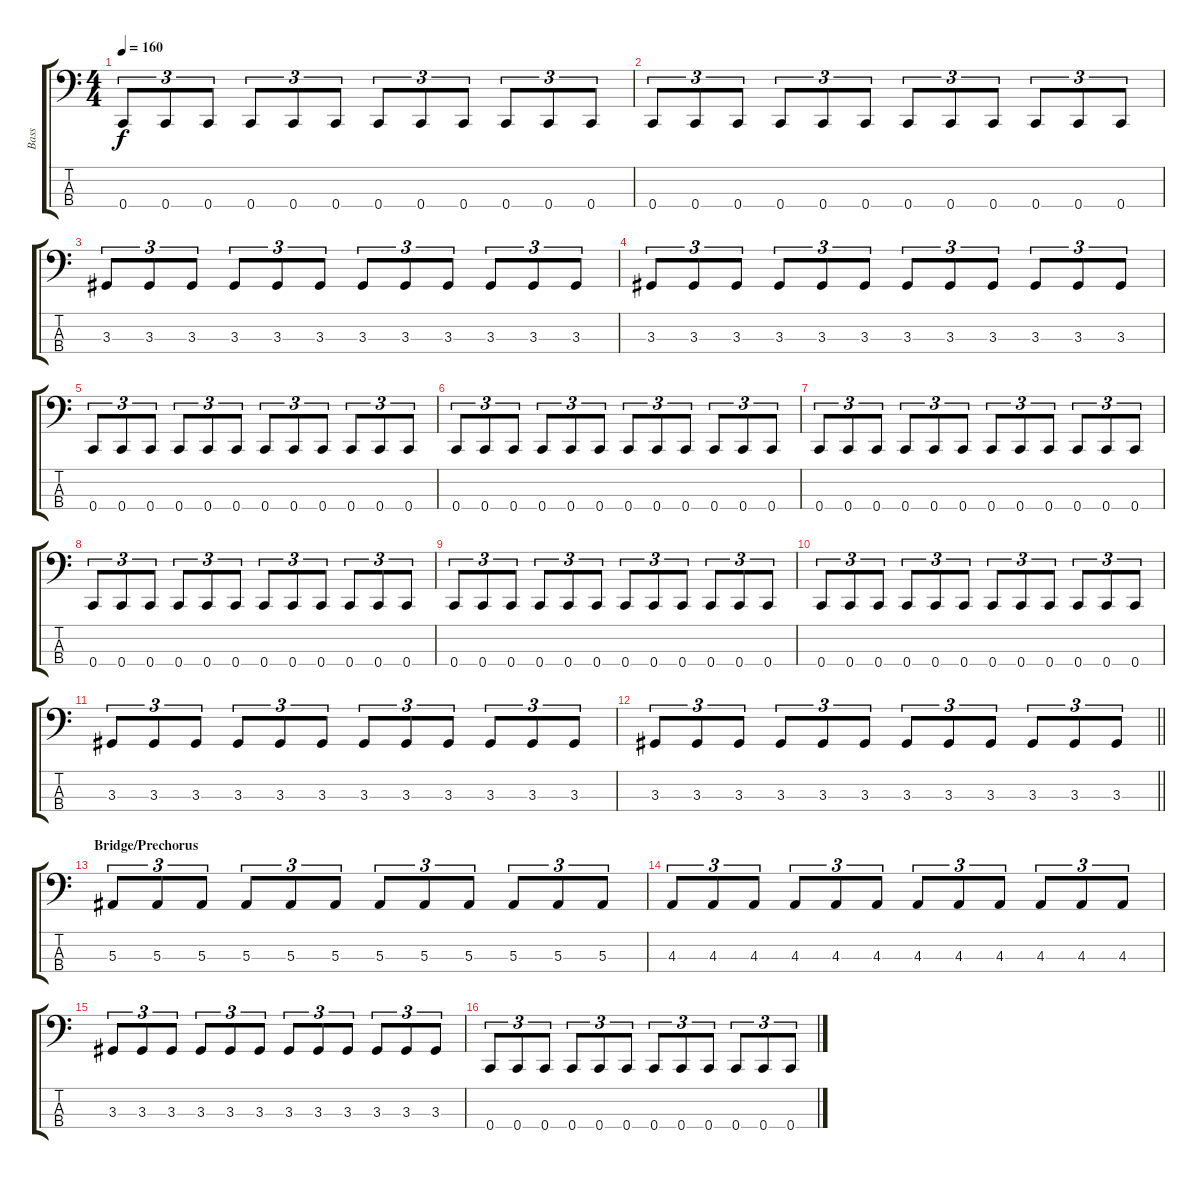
\track ("Bass" "Bass") {instrument electricbasspick}
\staff {score tabs}
\tuning (Eb2 Bb1 F1 C1) {hide}
\ts (4 4)
\tempo 160
\clef f4
\ks c
0.4.8{tu (3 2) dy f} 0.4.8{tu (3 2)} 0.4.8{tu (3 2)} 0.4.8{tu (3 2)} 0.4.8{tu (3 2)} 0.4.8{tu (3 2)} 0.4.8{tu (3 2)} 0.4.8{tu (3 2)} 0.4.8{tu (3 2)} 0.4.8{tu (3 2)} 0.4.8{tu (3 2)} 0.4.8{tu (3 2)} |
0.4.8{tu (3 2)} 0.4.8{tu (3 2)} 0.4.8{tu (3 2)} 0.4.8{tu (3 2)} 0.4.8{tu (3 2)} 0.4.8{tu (3 2)} 0.4.8{tu (3 2)} 0.4.8{tu (3 2)} 0.4.8{tu (3 2)} 0.4.8{tu (3 2)} 0.4.8{tu (3 2)} 0.4.8{tu (3 2)} |
3.3.8{tu (3 2)} 3.3.8{tu (3 2)} 3.3.8{tu (3 2)} 3.3.8{tu (3 2)} 3.3.8{tu (3 2)} 3.3.8{tu (3 2)} 3.3.8{tu (3 2)} 3.3.8{tu (3 2)} 3.3.8{tu (3 2)} 3.3.8{tu (3 2)} 3.3.8{tu (3 2)} 3.3.8{tu (3 2)} |
3.3.8{tu (3 2)} 3.3.8{tu (3 2)} 3.3.8{tu (3 2)} 3.3.8{tu (3 2)} 3.3.8{tu (3 2)} 3.3.8{tu (3 2)} 3.3.8{tu (3 2)} 3.3.8{tu (3 2)} 3.3.8{tu (3 2)} 3.3.8{tu (3 2)} 3.3.8{tu (3 2)} 3.3.8{tu (3 2)} |
0.4.8{tu (3 2)} 0.4.8{tu (3 2)} 0.4.8{tu (3 2)} 0.4.8{tu (3 2)} 0.4.8{tu (3 2)} 0.4.8{tu (3 2)} 0.4.8{tu (3 2)} 0.4.8{tu (3 2)} 0.4.8{tu (3 2)} 0.4.8{tu (3 2)} 0.4.8{tu (3 2)} 0.4.8{tu (3 2)} |
0.4.8{tu (3 2)} 0.4.8{tu (3 2)} 0.4.8{tu (3 2)} 0.4.8{tu (3 2)} 0.4.8{tu (3 2)} 0.4.8{tu (3 2)} 0.4.8{tu (3 2)} 0.4.8{tu (3 2)} 0.4.8{tu (3 2)} 0.4.8{tu (3 2)} 0.4.8{tu (3 2)} 0.4.8{tu (3 2)} |
0.4.8{tu (3 2)} 0.4.8{tu (3 2)} 0.4.8{tu (3 2)} 0.4.8{tu (3 2)} 0.4.8{tu (3 2)} 0.4.8{tu (3 2)} 0.4.8{tu (3 2)} 0.4.8{tu (3 2)} 0.4.8{tu (3 2)} 0.4.8{tu (3 2)} 0.4.8{tu (3 2)} 0.4.8{tu (3 2)} |
0.4.8{tu (3 2)} 0.4.8{tu (3 2)} 0.4.8{tu (3 2)} 0.4.8{tu (3 2)} 0.4.8{tu (3 2)} 0.4.8{tu (3 2)} 0.4.8{tu (3 2)} 0.4.8{tu (3 2)} 0.4.8{tu (3 2)} 0.4.8{tu (3 2)} 0.4.8{tu (3 2)} 0.4.8{tu (3 2)} |
0.4.8{tu (3 2)} 0.4.8{tu (3 2)} 0.4.8{tu (3 2)} 0.4.8{tu (3 2)} 0.4.8{tu (3 2)} 0.4.8{tu (3 2)} 0.4.8{tu (3 2)} 0.4.8{tu (3 2)} 0.4.8{tu (3 2)} 0.4.8{tu (3 2)} 0.4.8{tu (3 2)} 0.4.8{tu (3 2)} |
0.4.8{tu (3 2)} 0.4.8{tu (3 2)} 0.4.8{tu (3 2)} 0.4.8{tu (3 2)} 0.4.8{tu (3 2)} 0.4.8{tu (3 2)} 0.4.8{tu (3 2)} 0.4.8{tu (3 2)} 0.4.8{tu (3 2)} 0.4.8{tu (3 2)} 0.4.8{tu (3 2)} 0.4.8{tu (3 2)} |
3.3.8{tu (3 2)} 3.3.8{tu (3 2)} 3.3.8{tu (3 2)} 3.3.8{tu (3 2)} 3.3.8{tu (3 2)} 3.3.8{tu (3 2)} 3.3.8{tu (3 2)} 3.3.8{tu (3 2)} 3.3.8{tu (3 2)} 3.3.8{tu (3 2)} 3.3.8{tu (3 2)} 3.3.8{tu (3 2)} |
\barLineRight lightlight
3.3.8{tu (3 2)} 3.3.8{tu (3 2)} 3.3.8{tu (3 2)} 3.3.8{tu (3 2)} 3.3.8{tu (3 2)} 3.3.8{tu (3 2)} 3.3.8{tu (3 2)} 3.3.8{tu (3 2)} 3.3.8{tu (3 2)} 3.3.8{tu (3 2)} 3.3.8{tu (3 2)} 3.3.8{tu (3 2)} |
\section ("" "Bridge/Prechorus")
5.3.8{tu (3 2)} 5.3.8{tu (3 2)} 5.3.8{tu (3 2)} 5.3.8{tu (3 2)} 5.3.8{tu (3 2)} 5.3.8{tu (3 2)} 5.3.8{tu (3 2)} 5.3.8{tu (3 2)} 5.3.8{tu (3 2)} 5.3.8{tu (3 2)} 5.3.8{tu (3 2)} 5.3.8{tu (3 2)} |
4.3.8{tu (3 2)} 4.3.8{tu (3 2)} 4.3.8{tu (3 2)} 4.3.8{tu (3 2)} 4.3.8{tu (3 2)} 4.3.8{tu (3 2)} 4.3.8{tu (3 2)} 4.3.8{tu (3 2)} 4.3.8{tu (3 2)} 4.3.8{tu (3 2)} 4.3.8{tu (3 2)} 4.3.8{tu (3 2)} |
3.3.8{tu (3 2)} 3.3.8{tu (3 2)} 3.3.8{tu (3 2)} 3.3.8{tu (3 2)} 3.3.8{tu (3 2)} 3.3.8{tu (3 2)} 3.3.8{tu (3 2)} 3.3.8{tu (3 2)} 3.3.8{tu (3 2)} 3.3.8{tu (3 2)} 3.3.8{tu (3 2)} 3.3.8{tu (3 2)} |
0.4.8{tu (3 2)} 0.4.8{tu (3 2)} 0.4.8{tu (3 2)} 0.4.8{tu (3 2)} 0.4.8{tu (3 2)} 0.4.8{tu (3 2)} 0.4.8{tu (3 2)} 0.4.8{tu (3 2)} 0.4.8{tu (3 2)} 0.4.8{tu (3 2)} 0.4.8{tu (3 2)} 0.4.8{tu (3 2)}
